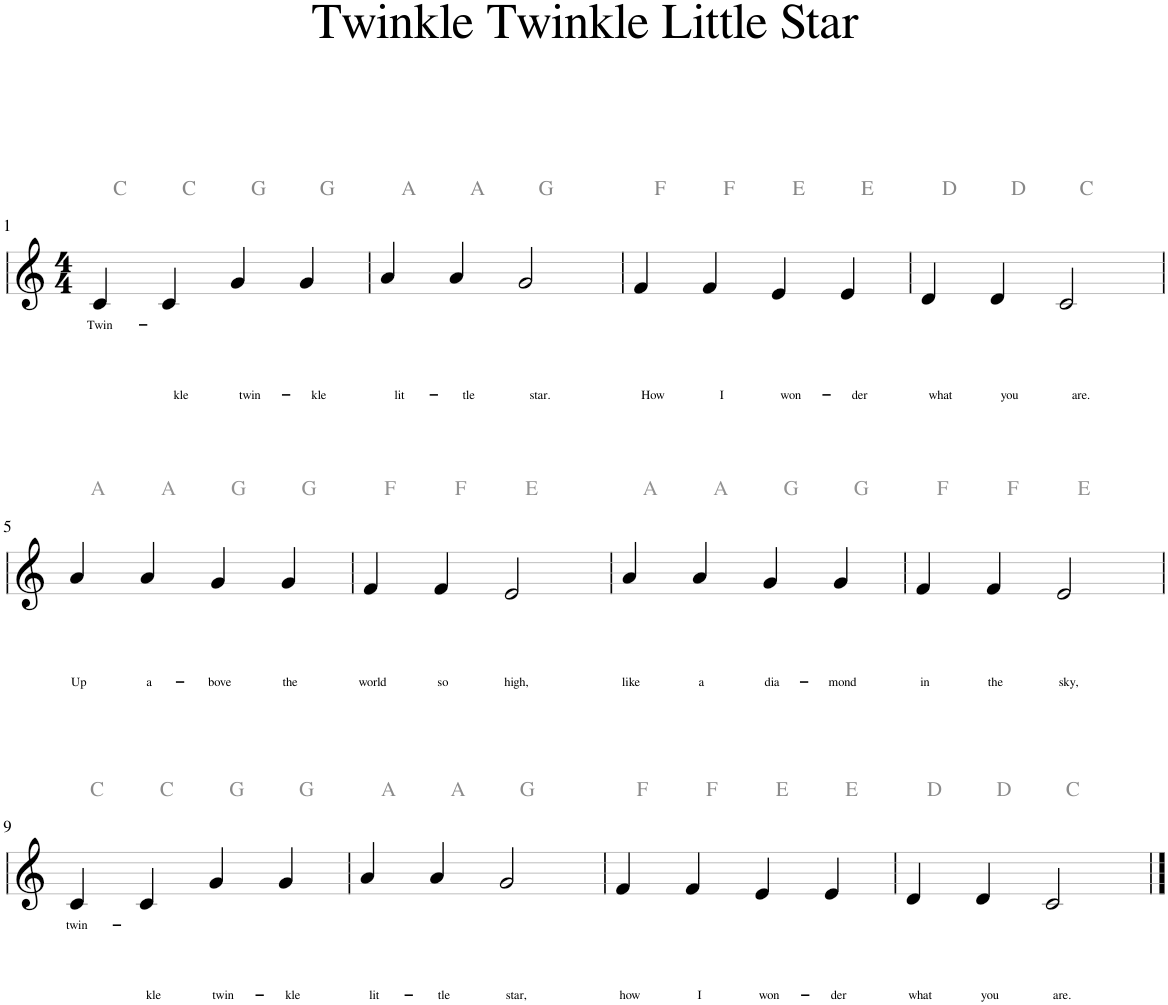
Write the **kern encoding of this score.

**kern	**text
*part1	*part1
*staff1	*staff1
*I"Piano	*
*I'Pno.	*
*stria5	*
*clefG2	*
*k[]	*
*M4/4	*
=1	=1
!LO:TX:a:color=#878787:t=C	!
!	!LO:LY:b
4c/	Twin-
!LO:TX:a:color=#878787:t=C	!
!	!LO:LY:b
4c/	-kle
!LO:TX:a:color=#878787:t=G	!
!	!LO:LY:b
4g/	twin-
!LO:TX:a:color=#878787:t=G	!
!	!LO:LY:b
4g/	-kle
=2	=2
!LO:TX:a:color=#878787:t=A	!
!	!LO:LY:b
4a/	lit-
!LO:TX:a:color=#878787:t=A	!
!	!LO:LY:b
4a/	-tle
!LO:TX:a:color=#878787:t=G	!
!	!LO:LY:b
2g/	star.
=3	=3
!LO:TX:a:color=#878787:t=F	!
!	!LO:LY:b
4f/	How
!LO:TX:a:color=#878787:t=F	!
!	!LO:LY:b
4f/	I
!LO:TX:a:color=#878787:t=E	!
!	!LO:LY:b
4e/	won-
!LO:TX:a:color=#878787:t=E	!
!	!LO:LY:b
4e/	-der
=4	=4
!LO:TX:a:color=#878787:t=D	!
!	!LO:LY:b
4d/	what
!LO:TX:a:color=#878787:t=D	!
!	!LO:LY:b
4d/	you
!LO:TX:a:color=#878787:t=C	!
!	!LO:LY:b
2c/	are.
!!LO:LB:g=z
=5	=5
!LO:TX:a:color=#929292:t=A	!
!	!LO:LY:b
4a/	Up
!LO:TX:a:color=#929292:t=A	!
!	!LO:LY:b
4a/	a-
!LO:TX:a:color=#929292:t=G	!
!	!LO:LY:b
4g/	-bove
!LO:TX:a:color=#929292:t=G	!
!	!LO:LY:b
4g/	the
=6	=6
!LO:TX:a:color=#929292:t=F	!
!	!LO:LY:b
4f/	world
!LO:TX:a:color=#929292:t=F	!
!	!LO:LY:b
4f/	so
!LO:TX:a:color=#929292:t=E	!
!	!LO:LY:b
2e/	high,
=7	=7
!LO:TX:a:color=#929292:t=A	!
!	!LO:LY:b
4a/	like
!LO:TX:a:color=#929292:t=A	!
!	!LO:LY:b
4a/	a
!LO:TX:a:color=#929292:t=G	!
!	!LO:LY:b
4g/	dia-
!LO:TX:a:color=#929292:t=G	!
!	!LO:LY:b
4g/	-mond
=8	=8
!LO:TX:a:color=#929292:t=F	!
!	!LO:LY:b
4f/	in
!LO:TX:a:color=#929292:t=F	!
!	!LO:LY:b
4f/	the
!LO:TX:a:color=#929292:t=E	!
!	!LO:LY:b
2e/	sky,
!!LO:LB:g=z
=9	=9
!LO:TX:a:color=#8B8B8B:t=C	!
!	!LO:LY:b
4c/	twin-
!LO:TX:a:color=#8B8B8B:t=C	!
!	!LO:LY:b
4c/	-kle
!LO:TX:a:color=#8B8B8B:t=G	!
!	!LO:LY:b
4g/	twin-
!LO:TX:a:color=#8B8B8B:t=G	!
!	!LO:LY:b
4g/	-kle
=10	=10
!LO:TX:a:color=#8B8B8B:t=A	!
!	!LO:LY:b
4a/	lit-
!LO:TX:a:color=#8B8B8B:t=A	!
!	!LO:LY:b
4a/	-tle
!LO:TX:a:color=#8B8B8B:t=G	!
!	!LO:LY:b
2g/	star,
=11	=11
!LO:TX:a:color=#8B8B8B:t=F	!
!	!LO:LY:b
4f/	how
!LO:TX:a:color=#8B8B8B:t=F	!
!	!LO:LY:b
4f/	I
!LO:TX:a:color=#8B8B8B:t=E	!
!	!LO:LY:b
4e/	won-
!LO:TX:a:color=#8B8B8B:t=E	!
!	!LO:LY:b
4e/	-der
=12	=12
!LO:TX:a:color=#8B8B8B:t=D	!
!	!LO:LY:b
4d/	what
!LO:TX:a:color=#8B8B8B:t=D	!
!	!LO:LY:b
4d/	you
!LO:TX:a:color=#8B8B8B:t=C	!
!	!LO:LY:b
2c/	are.
==	==
*-	*-
